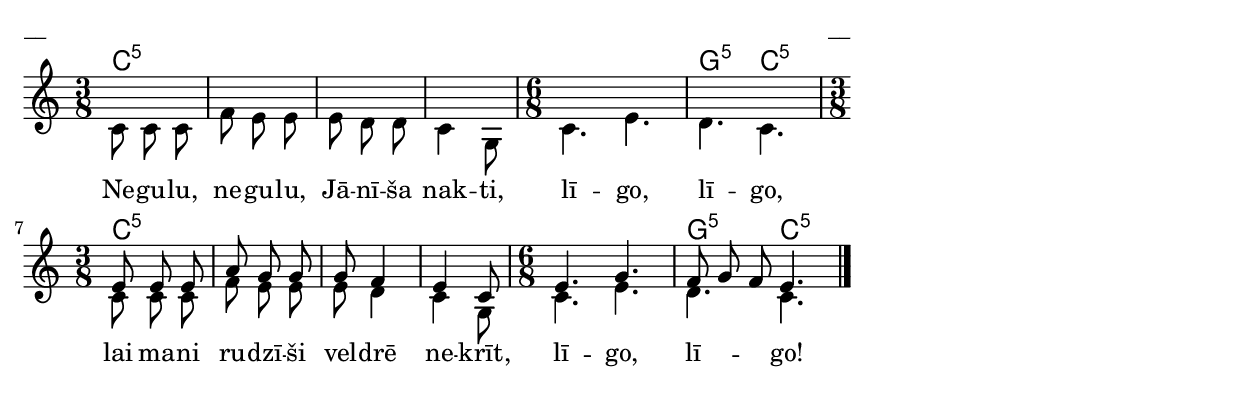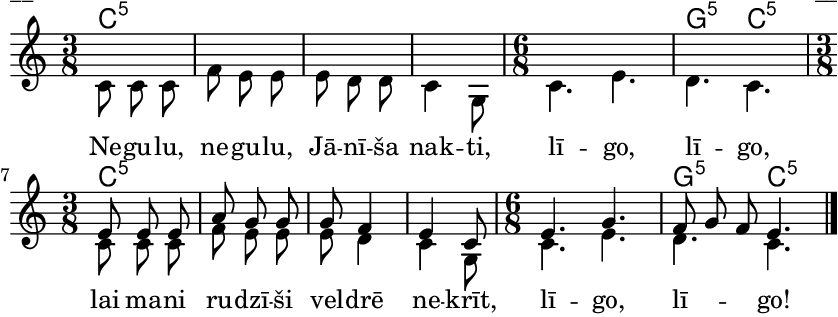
\version "2.13.18"
#(ly:set-option 'crop #t)

%\header {
%    title = "Negulu, negulu Jānīša nakti"
%}
\paper {
line-width = 14\cm
left-margin = 0.4\cm
between-system-padding = 0.1\cm
between-system-space = 0.1\cm
}
\layout {
indent = #0
ragged-last = ##f
}


voiceA = \transpose ees c { \relative c' {
\clef "treble"
\key ees \major
\time 3/8
ees8 ees ees | aes8 g g | g8 f f | ees4 bes8 \time 6/8
ees4. g4. | f4. ees4. \time 3/8
ees8 ees ees | aes8 g g | g8 f4 | ees4 bes8 \time 6/8
ees4. g4. | f4. ees4. 
\bar "|."
} }

voiceB = \transpose ees c { \relative c' {
\clef "treble"
\key ees \major
\time 3/8
s4.*4 
\time 6/8
s2.*2 
\time 3/8
g'8 g g | c8 bes bes | bes8 aes4 | g4 ees8 
\time 6/8
g4. bes4. | aes8 bes aes g4. 
\bar "|."
} }

lyricA = \lyricmode {
Ne -- gu -- lu, ne -- gu -- lu, Jā -- nī -- ša  nak -- ti, 
lī -- go, lī -- go, 
lai ma -- ni ru -- dzī -- ši vel -- drē ne -- krīt, lī -- go, lī -- go!
}

chordsA = \chordmode {
\time 3/8
c4.:5 | c4.:5 | c4.:5 | c4.:5 | 
\time 6/8
c2.:5 | g4.:5 c4.:5 | 
\time 3/8
c4.:5 | c4.:5 | c4.:5 | c4.:5 | 
\time 6/8
c2.:5 | g4.:5 c4.:5 | 
}

fullScore = <<
\new ChordNames { 
\set chordChanges = ##t
\chordsA 
}
\new Staff {
<<
\new Voice = "voiceA" { \voiceTwo \autoBeamOff \voiceA }
\new Lyrics \lyricsto "voiceA" \lyricA
\new Voice = "voiceB" { \voiceOne \autoBeamOff \voiceB }
>>
}
>>

\score {
\fullScore
\header { piece = "__" opus = "__" }
}
\markup { \with-color #(x11-color 'white) \sans \smaller "__" }
\score {
\unfoldRepeats
\fullScore
\midi {
\context { \Staff \remove "Staff_performer" }
\context { \Voice \consists "Staff_performer" }
}
}



